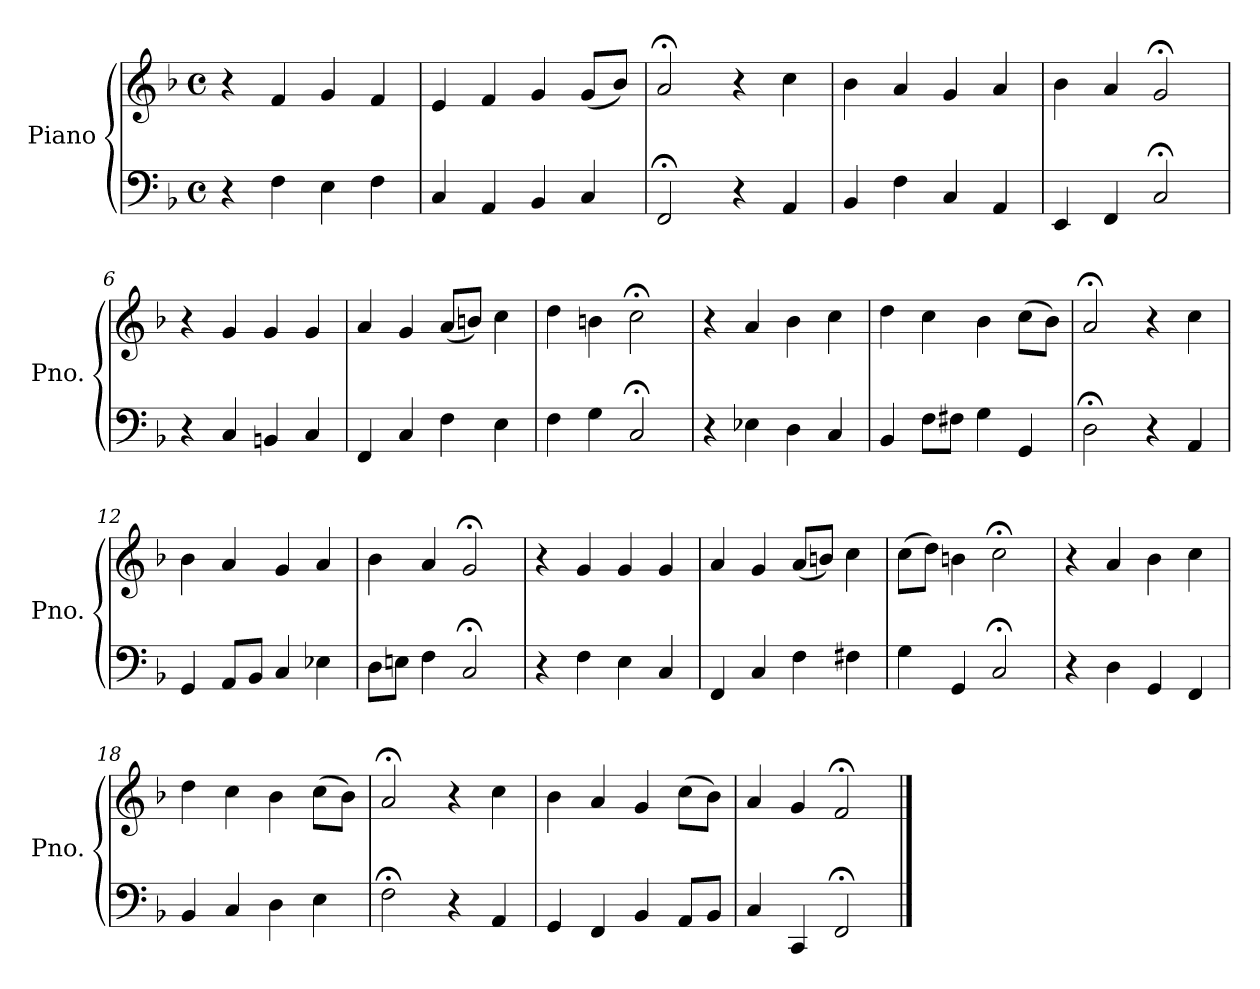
**kern	**kern
*part1	*part1
*staff2	*staff1
*I"Piano	*
*I'Pno.	*
*clefF4	*clefG2
*k[b-]	*k[b-]
*M4/4	*M4/4
*met(c)	*met(c)
=1	=1
4r	4r
4F\	4f/
4E\	4g/
4F\	4f/
=2	=2
4C/	4e/
4AA/	4f/
4BB-/	4g/
4C/	(8g/L
.	8b-/J)
=3	=3
2FF;</	2a;</
4r	4r
4AA/	4cc\
=4	=4
4BB-/	4b-\
4F\	4a/
4C/	4g/
4AA/	4a/
=5	=5
4EE/	4b-\
4FF/	4a/
2C;</	2g;</
=6	=6
4r	4r
4C/	4g/
4BBn/	4g/
4C/	4g/
=7	=7
4FF/	4a/
4C/	4g/
4F\	(8a/L
.	8bn/J)
4E\	4cc\
!!LO:LB:g=z
=8	=8
4F\	4dd\
4G\	4bn\
2C;</	2cc;<\
=9	=9
4r	4r
4E-X\	4a/
4D\	4b-\
4C/	4cc\
=10	=10
4BB-/	4dd\
8F\L	4cc\
8F#X\J	.
4G\	4b-\
4GG/	(8cc\L
.	8b-\J)
=11	=11
2D;<\	2a;</
4r	4r
4AA/	4cc\
=12	=12
4GG/	4b-\
8AA/L	4a/
8BB-/J	.
4C/	4g/
4E-X\	4a/
=13	=13
8D\L	4b-\
8En\J	.
4F\	4a/
2C;</	2g;</
=14	=14
4r	4r
4F\	4g/
4E\	4g/
4C/	4g/
!!LO:LB:g=z
=15	=15
4FF/	4a/
4C/	4g/
4F\	(8a/L
.	8bn/J)
4F#X\	4cc\
=16	=16
4G\	(8cc\L
.	8dd\J)
4GG/	4bn\
2C;</	2cc;<\
=17	=17
4r	4r
4D\	4a/
4GG/	4b-\
4FF/	4cc\
=18	=18
4BB-/	4dd\
4C/	4cc\
4D\	4b-\
4E\	(8cc\L
.	8b-\J)
=19	=19
2F;<\	2a;</
4r	4r
4AA/	4cc\
=20	=20
4GG/	4b-\
4FF/	4a/
4BB-/	4g/
8AA/L	(8cc\L
8BB-/J	8b-\J)
=21	=21
4C/	4a/
4CC/	4g/
2FF;</	2f;</
==	==
*-	*-
